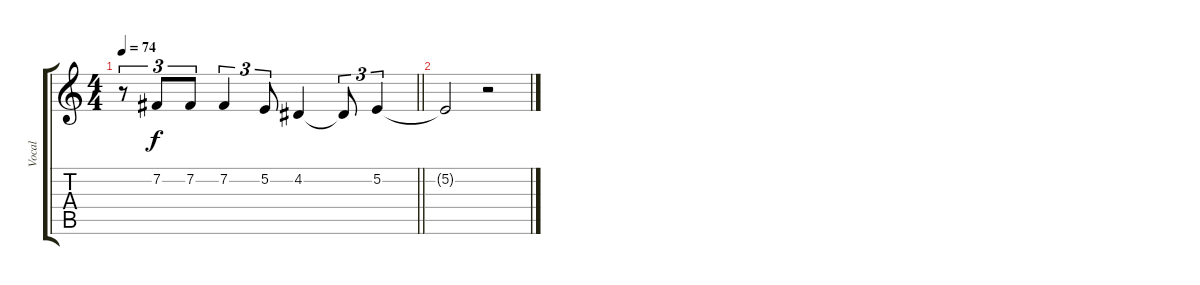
\track ("Vocal" "Vocal") {instrument sopranosax}
\staff {score tabs}
\tuning (E4 B3 G3 D3 A2 E2) {hide}
\ts (4 4)
\tempo 74
\clef g2
\barLineRight lightlight
\ks c
r.8{tu (3 2) dy f} 7.2.8{tu (3 2)} 7.2.8{tu (3 2)} 7.2.4{tu (3 2)} 5.2.8{tu (3 2)} 4.2.4 4.2{t}.8{tu (3 2)} 5.2.4{tu (3 2)} |
5.2{t}.2 r.2
